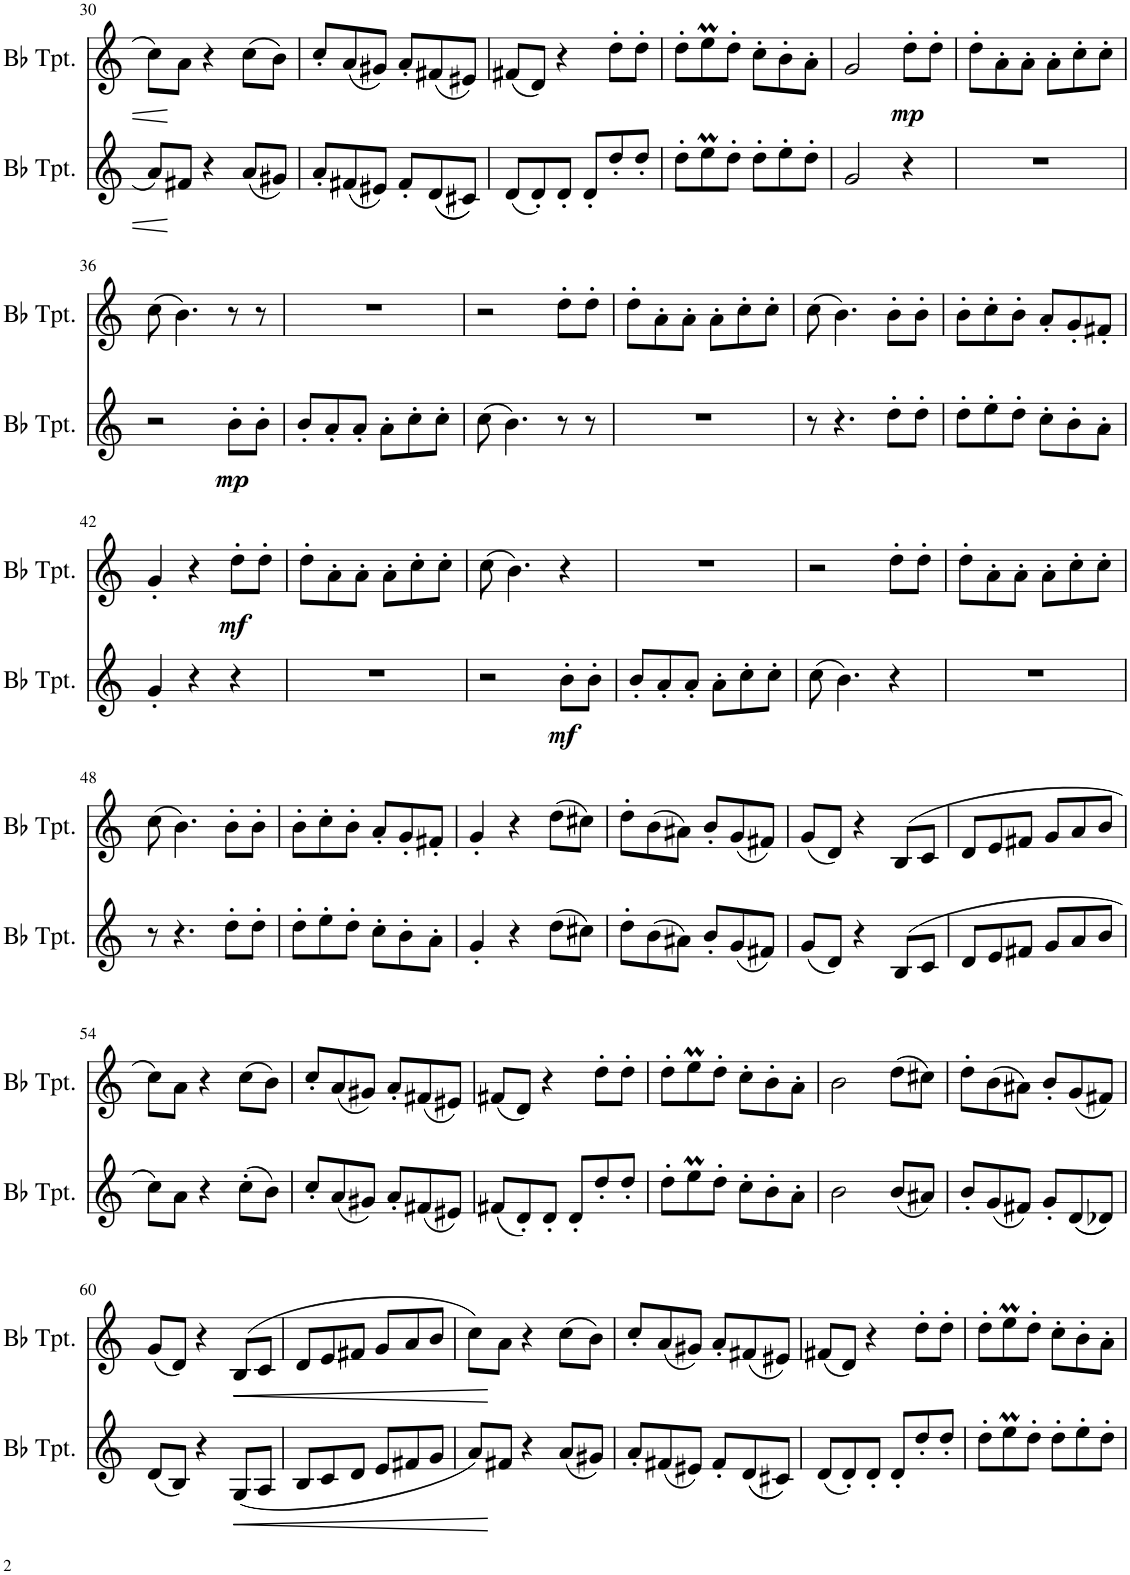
**kern	**dynam	**kern	**dynam
*part2	*part2	*part1	*part1
*staff2	*staff2	*staff1	*staff1
*I"Bb Trumpet	*	*I"Bb Trumpet	*
*I'Bb Tpt.	*	*I'Bb Tpt.	*
!!LO:PB:g=z
*clefG2	*	*clefG2	*
*Trd1c2	*	*Trd1c2	*
*k[]	*	*k[]	*
*M6/8	*	*M6/8	*
=30	=30	=30	=30
8a/L	.	8cc\L	.
8f#X/J	.	8a\J	.
4r	.	4r	.
(8a/L	.	(8cc\L	.
8g#X/J)	.	8b\J)	.
=31	=31	=31	=31
8a'/L	.	8cc'/L	.
(8f#X/	.	(8a/	.
8e#X/J)	.	8g#X/J)	.
8f#'/L	.	8a'/L	.
((8d/	.	(8f#X/	.
8c#X/J))	.	8e#X/J)	.
=32	=32	=32	=32
(8d/L	.	(8f#X/L	.
8d'/)	.	8d/J)	.
8d'/J	.	4r	.
8d'/L	.	.	.
8dd'/	.	8dd'\L	.
8dd'/J	.	8dd'\J	.
=33	=33	=33	=33
8dd'\L	.	8dd'\L	.
8eem\	.	8eem\	.
8dd'\J	.	8dd'\J	.
8dd'\L	.	8cc'\L	.
8ee'\	.	8b'\	.
8dd'\J	.	8a'\J	.
=34	=34	=34	=34
2g/	.	2g/	.
!	!	!	!LO:DY:b
4r	.	8dd'\L	mp
.	.	8dd'\J	.
=35	=35	=35	=35
2.r	.	8dd'\L	.
.	.	8a'\	.
.	.	8a'\J	.
.	.	8a'\L	.
.	.	8cc'\	.
.	.	8cc'\J	.
!!LO:LB:g=z
=36	=36	=36	=36
2r	.	(8cc\	.
.	.	4.b\)	.
!	!LO:DY:b	!	!
8b'\L	mp	8r	.
8b'\J	.	8r	.
=37	=37	=37	=37
8b'/L	.	2.r	.
8a'/	.	.	.
8a'/J	.	.	.
8a'\L	.	.	.
8cc'\	.	.	.
8cc'\J	.	.	.
=38	=38	=38	=38
(8cc\	.	2r	.
4.b\)	.	.	.
8r	.	8dd'\L	.
8r	.	8dd'\J	.
=39	=39	=39	=39
2.r	.	8dd'\L	.
.	.	8a'\	.
.	.	8a'\J	.
.	.	8a'\L	.
.	.	8cc'\	.
.	.	8cc'\J	.
=40	=40	=40	=40
8r	.	(8cc\	.
4.r	.	4.b\)	.
8dd'\L	.	8b'\L	.
8dd'\J	.	8b'\J	.
=41	=41	=41	=41
8dd'\L	.	8b'\L	.
8ee'\	.	8cc'\	.
8dd'\J	.	8b'\J	.
8cc'\L	.	8a'/L	.
8b'\	.	8g'/	.
8a'\J	.	8f#X'/J	.
!!LO:LB:g=z
=42	=42	=42	=42
4g'/	.	4g'/	.
4r	.	4r	.
!	!	!	!LO:DY:b
4r	.	8dd'\L	mf
.	.	8dd'\J	.
=43	=43	=43	=43
2.r	.	8dd'\L	.
.	.	8a'\	.
.	.	8a'\J	.
.	.	8a'\L	.
.	.	8cc'\	.
.	.	8cc'\J	.
=44	=44	=44	=44
2r	.	(8cc\	.
.	.	4.b\)	.
!	!LO:DY:b	!	!
8b'\L	mf	4r	.
8b'\J	.	.	.
=45	=45	=45	=45
8b'/L	.	2.r	.
8a'/	.	.	.
8a'/J	.	.	.
8a'\L	.	.	.
8cc'\	.	.	.
8cc'\J	.	.	.
=46	=46	=46	=46
(8cc\	.	2r	.
4.b\)	.	.	.
4r	.	8dd'\L	.
.	.	8dd'\J	.
=47	=47	=47	=47
2.r	.	8dd'\L	.
.	.	8a'\	.
.	.	8a'\J	.
.	.	8a'\L	.
.	.	8cc'\	.
.	.	8cc'\J	.
!!LO:LB:g=z
=48	=48	=48	=48
8r	.	(8cc\	.
4.r	.	4.b\)	.
8dd'\L	.	8b'\L	.
8dd'\J	.	8b'\J	.
=49	=49	=49	=49
8dd'\L	.	8b'\L	.
8ee'\	.	8cc'\	.
8dd'\J	.	8b'\J	.
8cc'\L	.	8a'/L	.
8b'\	.	8g'/	.
8a'\J	.	8f#X'/J	.
=50	=50	=50	=50
4g'/	.	4g'/	.
4r	.	4r	.
(8dd\L	.	(8dd\L	.
8cc#X\J)	.	8cc#X\J)	.
=51	=51	=51	=51
8dd'\L	.	8dd'\L	.
(8b\	.	(8b\	.
8a#X\J)	.	8a#X\J)	.
8b'/L	.	8b'/L	.
(8g/	.	(8g/	.
8f#X/J)	.	8f#X/J)	.
=52	=52	=52	=52
(8g/L	.	(8g/L	.
8d/J)	.	8d/J)	.
4r	.	4r	.
(8B/L	.	(8B/L	.
8c/J	.	8c/J	.
=53	=53	=53	=53
8d/L	.	8d/L	.
8e/	.	8e/	.
8f#X/J	.	8f#X/J	.
8g/L	.	8g/L	.
8a/	.	8a/	.
8b/J	.	8b/J	.
!!LO:LB:g=z
=54	=54	=54	=54
8cc\L)	.	8cc\L)	.
8a\J	.	8a\J	.
4r	.	4r	.
(8cc'\L	.	(8cc\L	.
8b\J)	.	8b\J)	.
=55	=55	=55	=55
8cc'/L	.	8cc'/L	.
(8a/	.	(8a/	.
8g#X/J)	.	8g#X/J)	.
8a'/L	.	8a'/L	.
(8f#X/	.	(8f#X/	.
8e#X/J)	.	8e#X/J)	.
=56	=56	=56	=56
(8f#X/L	.	(8f#X/L	.
8d'/)	.	8d/J)	.
8d'/J	.	4r	.
8d'/L	.	.	.
8dd'/	.	8dd'\L	.
8dd'/J	.	8dd'\J	.
=57	=57	=57	=57
8dd'\L	.	8dd'\L	.
8eem\	.	8eem\	.
8dd'\J	.	8dd'\J	.
8cc'\L	.	8cc'\L	.
8b'\	.	8b'\	.
8a'\J	.	8a'\J	.
=58	=58	=58	=58
2b\	.	2b\	.
(8b/L	.	(8dd\L	.
8a#X/J)	.	8cc#X\J)	.
=59	=59	=59	=59
8b'/L	.	8dd'\L	.
(8g/	.	(8b\	.
8f#X/J)	.	8a#X\J)	.
8g'/L	.	8b'/L	.
((8d/	.	(8g/	.
8d-X/J))	.	8f#X/J)	.
!!LO:LB:g=z
=60	=60	=60	=60
(8d/L	.	(8g/L	.
8B/J)	.	8d/J)	.
4r	.	4r	.
!	!LO:HP:b	!	!LO:HP:b
(8G/L	<	(8B/L	<
8A/J	.	8c/J	.
=61	=61	=61	=61
8B/L	.	8d/L	.
8c/	.	8e/	.
8d/J	.	8f#X/J	.
8e/L	.	8g/L	.
8f#X/	.	8a/	.
8g/J	.	8b/J	.
=62	=62	=62	=62
8a/L)	.	8cc\L)	.
8f#X/J	[	8a\J	[
4r	.	4r	.
(8a/L	.	(8cc\L	.
8g#X/J)	.	8b\J)	.
=63	=63	=63	=63
8a'/L	.	8cc'/L	.
(8f#X/	.	(8a/	.
8e#X/J)	.	8g#X/J)	.
8f#'/L	.	8a'/L	.
((8d/	.	(8f#X/	.
8c#X/J))	.	8e#X/J)	.
=64	=64	=64	=64
(8d/L	.	(8f#X/L	.
8d'/)	.	8d/J)	.
8d'/J	.	4r	.
8d'/L	.	.	.
8dd'/	.	8dd'\L	.
8dd'/J	.	8dd'\J	.
=65	=65	=65	=65
8dd'\L	.	8dd'\L	.
8eem\	.	8eem\	.
8dd'\J	.	8dd'\J	.
8dd'\L	.	8cc'\L	.
8ee'\	.	8b'\	.
8dd'\J	.	8a'\J	.
=	=	=	=
*-	*-	*-	*-
